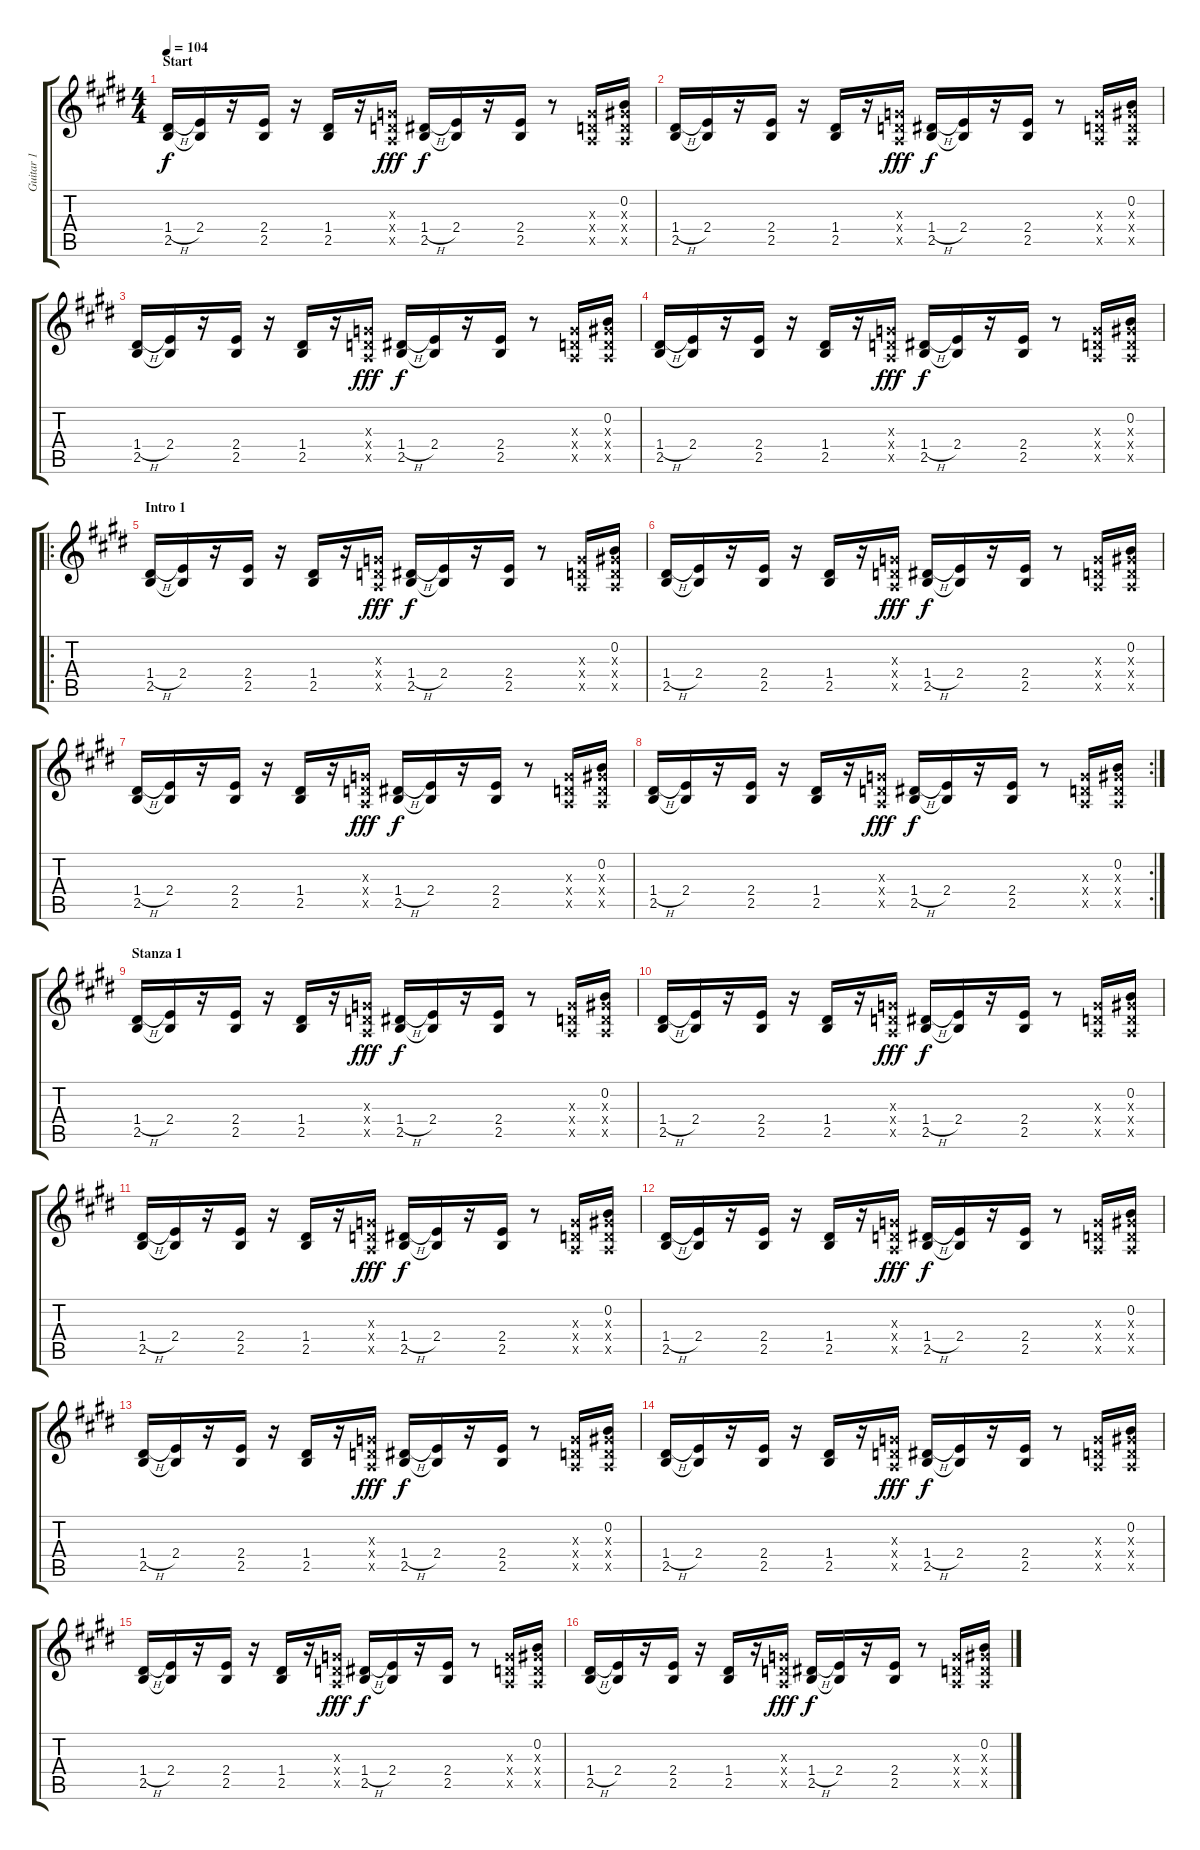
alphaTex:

\track ("Guitar 1" "Guitar 1") {instrument acousticguitarsteel}
\staff {score tabs}
\tuning (E4 B3 G3 D3 A2 E2) {hide}
\ts (4 4)
\section ("" "Start")
\tempo 104
\clef g2
\ks e
(1.4{h} 2.5).16{dy f instrument acousticguitarsteel} (2.4 2.5{t}).16 r.16 (2.4 2.5).16 r.16 (1.4 2.5).16 r.16 (0.3{x} 0.4{x} 0.5{x}).16{dy fff} (1.4{h} 2.5).16{dy f} (2.4 2.5{t}).16 r.16 (2.4 2.5).16 r.8 (0.3{x} 0.4{x} 0.5{x}).16 (0.2 1.3{x} 0.4{x} 0.5{x}).16 |
(1.4{h} 2.5).16 (2.4 2.5{t}).16 r.16 (2.4 2.5).16 r.16 (1.4 2.5).16 r.16 (0.3{x} 0.4{x} 0.5{x}).16{dy fff} (1.4{h} 2.5).16{dy f} (2.4 2.5{t}).16 r.16 (2.4 2.5).16 r.8 (0.3{x} 0.4{x} 0.5{x}).16 (0.2 1.3{x} 0.4{x} 0.5{x}).16 |
(1.4{h} 2.5).16 (2.4 2.5{t}).16 r.16 (2.4 2.5).16 r.16 (1.4 2.5).16 r.16 (0.3{x} 0.4{x} 0.5{x}).16{dy fff} (1.4{h} 2.5).16{dy f} (2.4 2.5{t}).16 r.16 (2.4 2.5).16 r.8 (0.3{x} 0.4{x} 0.5{x}).16 (0.2 1.3{x} 0.4{x} 0.5{x}).16 |
(1.4{h} 2.5).16 (2.4 2.5{t}).16 r.16 (2.4 2.5).16 r.16 (1.4 2.5).16 r.16 (0.3{x} 0.4{x} 0.5{x}).16{dy fff} (1.4{h} 2.5).16{dy f} (2.4 2.5{t}).16 r.16 (2.4 2.5).16 r.8 (0.3{x} 0.4{x} 0.5{x}).16 (0.2 1.3{x} 0.4{x} 0.5{x}).16 |
\ro
\section ("" "Intro 1")
(1.4{h} 2.5).16 (2.4 2.5{t}).16 r.16 (2.4 2.5).16 r.16 (1.4 2.5).16 r.16 (0.3{x} 0.4{x} 0.5{x}).16{dy fff} (1.4{h} 2.5).16{dy f} (2.4 2.5{t}).16 r.16 (2.4 2.5).16 r.8 (0.3{x} 0.4{x} 0.5{x}).16 (0.2 1.3{x} 0.4{x} 0.5{x}).16 |
(1.4{h} 2.5).16 (2.4 2.5{t}).16 r.16 (2.4 2.5).16 r.16 (1.4 2.5).16 r.16 (0.3{x} 0.4{x} 0.5{x}).16{dy fff} (1.4{h} 2.5).16{dy f} (2.4 2.5{t}).16 r.16 (2.4 2.5).16 r.8 (0.3{x} 0.4{x} 0.5{x}).16 (0.2 1.3{x} 0.4{x} 0.5{x}).16 |
(1.4{h} 2.5).16 (2.4 2.5{t}).16 r.16 (2.4 2.5).16 r.16 (1.4 2.5).16 r.16 (0.3{x} 0.4{x} 0.5{x}).16{dy fff} (1.4{h} 2.5).16{dy f} (2.4 2.5{t}).16 r.16 (2.4 2.5).16 r.8 (0.3{x} 0.4{x} 0.5{x}).16 (0.2 1.3{x} 0.4{x} 0.5{x}).16 |
\rc 2
(1.4{h} 2.5).16 (2.4 2.5{t}).16 r.16 (2.4 2.5).16 r.16 (1.4 2.5).16 r.16 (0.3{x} 0.4{x} 0.5{x}).16{dy fff} (1.4{h} 2.5).16{dy f} (2.4 2.5{t}).16 r.16 (2.4 2.5).16 r.8 (0.3{x} 0.4{x} 0.5{x}).16 (0.2 1.3{x} 0.4{x} 0.5{x}).16 |
\section ("" "Stanza 1")
(1.4{h} 2.5).16 (2.4 2.5{t}).16 r.16 (2.4 2.5).16 r.16 (1.4 2.5).16 r.16 (0.3{x} 0.4{x} 0.5{x}).16{dy fff} (1.4{h} 2.5).16{dy f} (2.4 2.5{t}).16 r.16 (2.4 2.5).16 r.8 (0.3{x} 0.4{x} 0.5{x}).16 (0.2 1.3{x} 0.4{x} 0.5{x}).16 |
(1.4{h} 2.5).16 (2.4 2.5{t}).16 r.16 (2.4 2.5).16 r.16 (1.4 2.5).16 r.16 (0.3{x} 0.4{x} 0.5{x}).16{dy fff} (1.4{h} 2.5).16{dy f} (2.4 2.5{t}).16 r.16 (2.4 2.5).16 r.8 (0.3{x} 0.4{x} 0.5{x}).16 (0.2 1.3{x} 0.4{x} 0.5{x}).16 |
(1.4{h} 2.5).16 (2.4 2.5{t}).16 r.16 (2.4 2.5).16 r.16 (1.4 2.5).16 r.16 (0.3{x} 0.4{x} 0.5{x}).16{dy fff} (1.4{h} 2.5).16{dy f} (2.4 2.5{t}).16 r.16 (2.4 2.5).16 r.8 (0.3{x} 0.4{x} 0.5{x}).16 (0.2 1.3{x} 0.4{x} 0.5{x}).16 |
(1.4{h} 2.5).16 (2.4 2.5{t}).16 r.16 (2.4 2.5).16 r.16 (1.4 2.5).16 r.16 (0.3{x} 0.4{x} 0.5{x}).16{dy fff} (1.4{h} 2.5).16{dy f} (2.4 2.5{t}).16 r.16 (2.4 2.5).16 r.8 (0.3{x} 0.4{x} 0.5{x}).16 (0.2 1.3{x} 0.4{x} 0.5{x}).16 |
(1.4{h} 2.5).16 (2.4 2.5{t}).16 r.16 (2.4 2.5).16 r.16 (1.4 2.5).16 r.16 (0.3{x} 0.4{x} 0.5{x}).16{dy fff} (1.4{h} 2.5).16{dy f} (2.4 2.5{t}).16 r.16 (2.4 2.5).16 r.8 (0.3{x} 0.4{x} 0.5{x}).16 (0.2 1.3{x} 0.4{x} 0.5{x}).16 |
(1.4{h} 2.5).16 (2.4 2.5{t}).16 r.16 (2.4 2.5).16 r.16 (1.4 2.5).16 r.16 (0.3{x} 0.4{x} 0.5{x}).16{dy fff} (1.4{h} 2.5).16{dy f} (2.4 2.5{t}).16 r.16 (2.4 2.5).16 r.8 (0.3{x} 0.4{x} 0.5{x}).16 (0.2 1.3{x} 0.4{x} 0.5{x}).16 |
(1.4{h} 2.5).16 (2.4 2.5{t}).16 r.16 (2.4 2.5).16 r.16 (1.4 2.5).16 r.16 (0.3{x} 0.4{x} 0.5{x}).16{dy fff} (1.4{h} 2.5).16{dy f} (2.4 2.5{t}).16 r.16 (2.4 2.5).16 r.8 (0.3{x} 0.4{x} 0.5{x}).16 (0.2 1.3{x} 0.4{x} 0.5{x}).16 |
(1.4{h} 2.5).16 (2.4 2.5{t}).16 r.16 (2.4 2.5).16 r.16 (1.4 2.5).16 r.16 (0.3{x} 0.4{x} 0.5{x}).16{dy fff} (1.4{h} 2.5).16{dy f} (2.4 2.5{t}).16 r.16 (2.4 2.5).16 r.8 (0.3{x} 0.4{x} 0.5{x}).16 (0.2 1.3{x} 0.4{x} 0.5{x}).16
